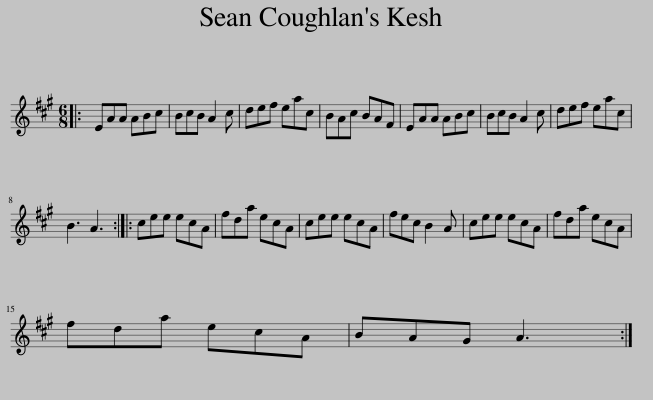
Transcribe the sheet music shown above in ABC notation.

X:1
L:1/8
M:6/8
I:linebreak $
K:A
V:1 treble
V:1
|: EAA ABc | BcB A2 c | def eac | BAc BAF | EAA ABc | %5
 BcB A2 c | def eac |$ B3 A3 :: cee ecA | fda ecA | %10
 cee ecA | fec B2 A | cee ecA | fda ecA |$ fda ecA | %15
 BAG A3 :| %16
